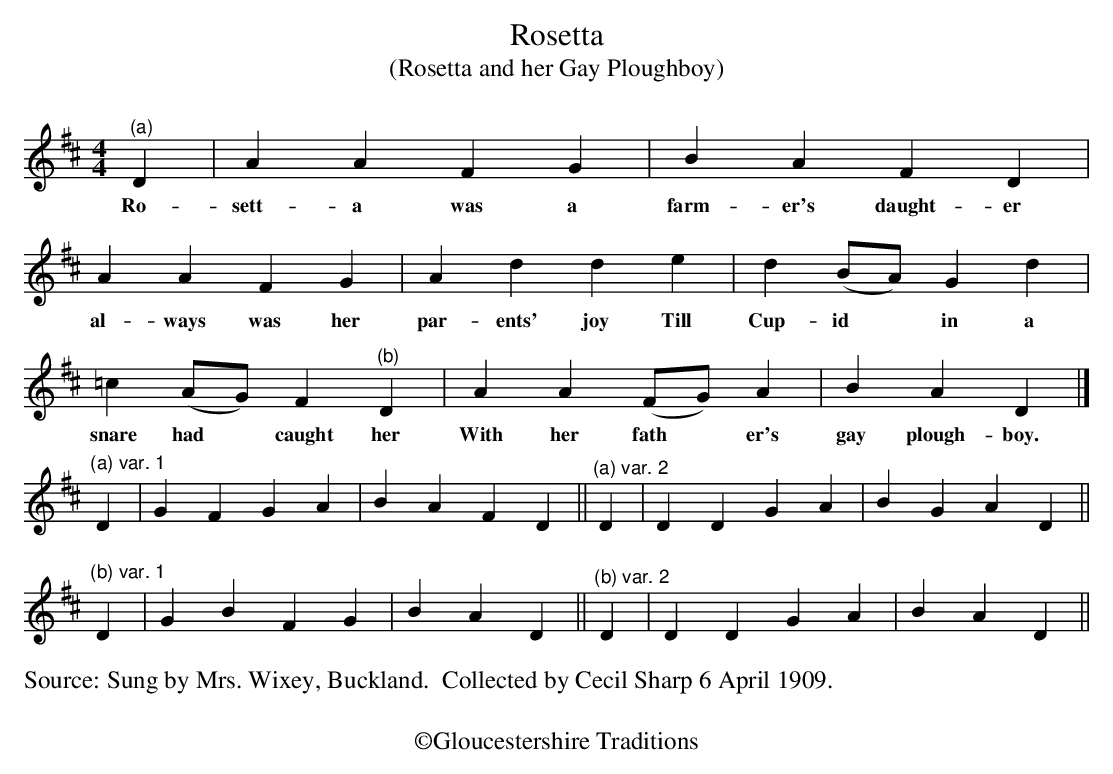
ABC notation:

X:1
T:Rosetta
T:(Rosetta and her Gay Ploughboy)
P:
L:1/4
M:4/4
K:D
"^(a)" D | A A F G | B A F D |$ A A F G | A d d e | d (B/A/) G d |$ =c (A/G/) F"^(b)" D |
w: Ro-|sett- a was a|farm- er's daught- er|al- ways was her|par- ents' joy Till|Cup- id * in a|snare had * caught her|
A A (F/G/) A | B A D |]$"^(a) var. 1" D | G F G A | B A F D ||"^(a) var. 2" D | D D G A |
w: With her fath * er's|gay plough- boy.||||||
B G A D ||$"^(b) var. 1" D | G B F G | B A D ||"^(b) var. 2" D | D D G A | B A D ||
w: |||||||

W:
